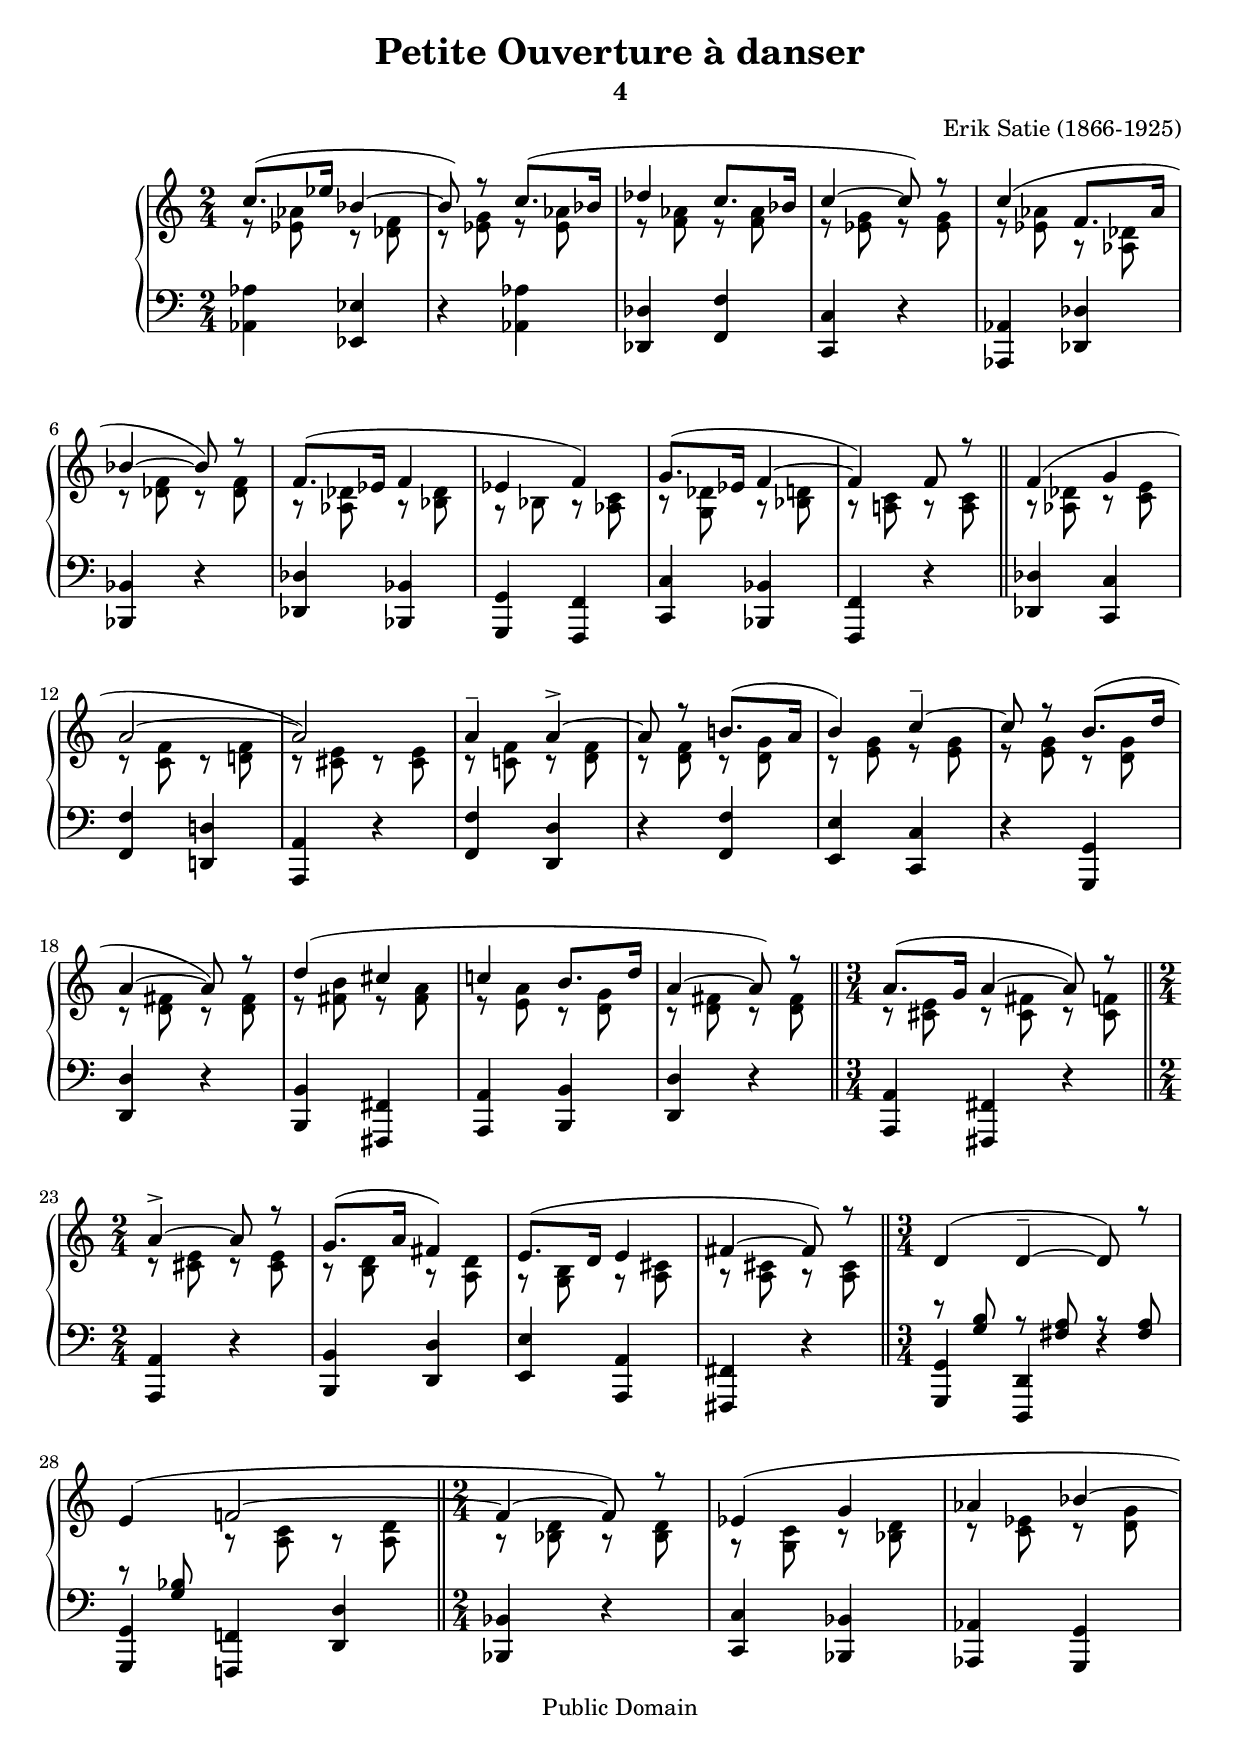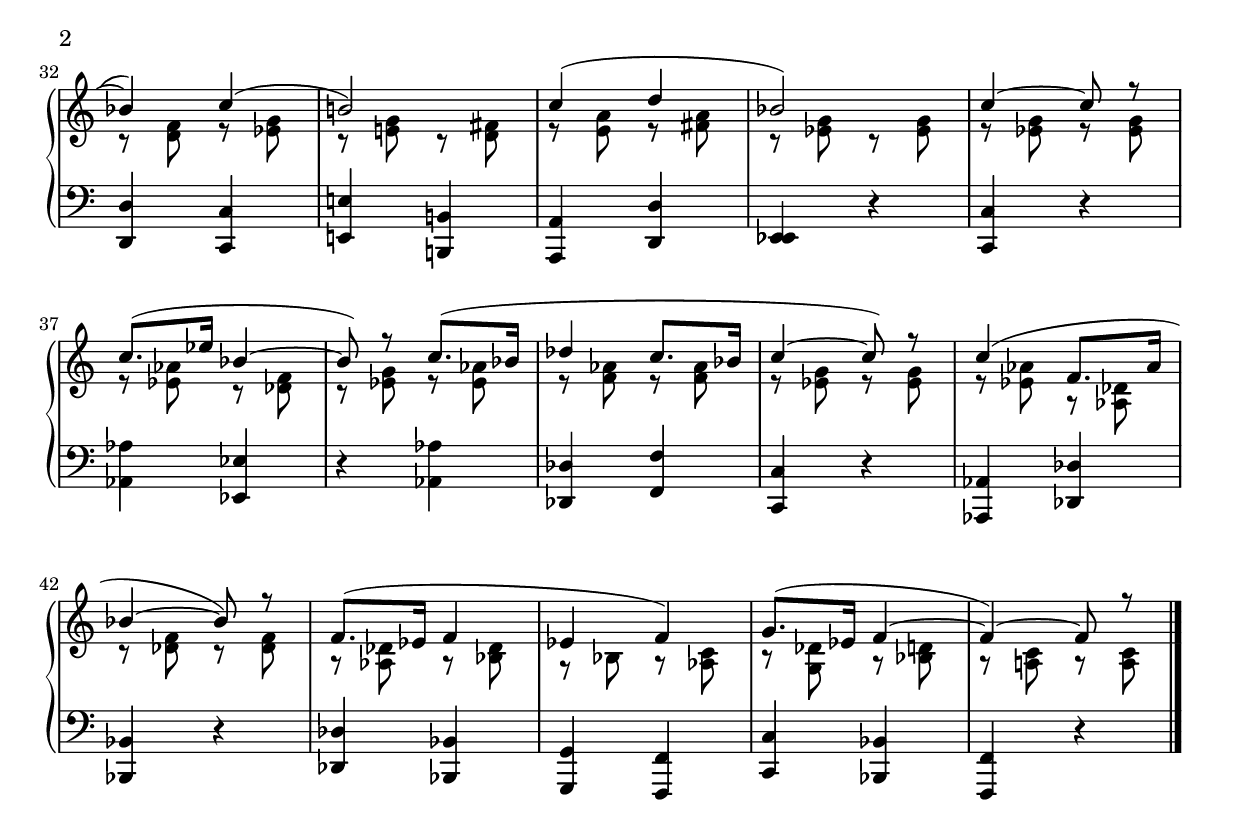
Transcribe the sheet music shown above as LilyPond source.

\header {
  title = "Petite Ouverture à danser"
  subtitle = "4"
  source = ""
  composer = "Erik Satie (1866-1925)"
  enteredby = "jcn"
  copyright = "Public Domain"
}

\version "2.5.13"

global =  {
  \key a \minor
  \time 2/4
  s2*10
  \bar "||"
  s2*11
  \bar "||"
  \time 3/4
  s2.
  \bar "||"
  \time 2/4
  s2*4
  \bar "||"
  \time 3/4
  s2.*2
  \bar "||"
  \time 2/4
  s2*18
  \bar "|."
}
  
i = \context Staff \relative c''{
  \context Voice = "i"
  \voiceOne

  c8.( es16 bes4 ~ |  bes8) r c8.( bes16 | des4 c8. bes16 | c4 ~  c8) r |
  c4( f,8. as16 | bes4 ~  bes8) r | f8.( es16 f4 | es  f) |
  g8.( es16 f4 ~ |  f) f8 r

  % Au mouvement
  f4 ( g | a2 ~ |  a) | a4-- a-> ~ | a8 r b!8.( a16 |  b4) c-- ~ |
  c8 r b8.( d16 | a4 ~  a8) r | d4( cis | c! b8. d16 | a4 ~  a8) r

  a8.( g16 a4 ~  a8) r |

  a4-> ~ a8 r | g8.( a16  fis4) | e8.( d16 e4 | fis ~  fis8) r

  d4( d-- ~  d8) r e4( f!2 ~ |

  f4 ~  f8) r | es4( g | as bes ~ |  bes) c( |  b!2) | c4( d |  bes2) | c4~ c8 r |
  
  % copy from begin: 1-10
  c8.( es16 bes4 ~ |  bes8) r c8.( bes16 | des4 c8. bes16 | c4 ~  c8) r |
  c4( f,8. as16 | bes4 ~  bes8) r | f8.( es16 f4 | es  f) |
%  g8.( es16 f4 ~ |  f) f8 r ?
  g8.( es16 f4 ~ |  f) ~ f8 r
  
}

ii = \context Staff \relative c'{
  \context Voice = "ii"
  \voiceTwo

  r8 <es as> r <des f> | r <es g> r <es as> | r <f as> r <f as> |
  r <es g> r <es g> | r <es as> r <as, des> | r <des f> r <des f> |
  r <as des> r <bes des> | r bes r <as c> | r <g des'> r <bes d> |
  r <a! c> r <a c>

  % Au movement
  r <as des> r <c e> | r <c f> r <d! f> | r <cis e> r <cis e> |
  r <c! f> r <d f> | r <d f> r <d g> | r <e g> r <e g> | r <e g> r <d g> |
  r <d fis> r <d fis> | r <fis b> r <fis a> | r <e a> r <d g> |
  r <d fis> r <d fis> |

  r <cis e> r <cis fis> r <cis f> |

  r <cis e> r <cis e> | r <b d> r <a d> | r <g b> r <a cis> |
  r <a cis> r <a cis> |

  \change Staff=bass\voiceOne
  r <g b> r <fis a> r <fis a> | r <g bes>
  \change Staff=treble\voiceTwo
  r <a c> r <a d> |

  r <bes d> r <bes d> | r <g c> r <bes d> | r <c es> r <d g> |
  r <d f> r <es g> | r <e! g> r <d fis> | r <e a> r <fis a> |
  r <es g> r <es g> | r <es g> r <es g> |

  
  % copy from begin: 1-10
  r8 <es as> r <des f> | r <es g> r <es as> | r <f as> r <f as> |
  r <es g> r <es g> | r <es as> r <as, des> | r <des f> r <des f> |
  r <as des> r <bes des> | r bes r <as c> | r <g des'> r <bes d> |
  r <a! c> r <a c>
 
}

lower = \context Staff  \relative c{
  \context Voice = "iii"

  <as as'>4 <es es'> | r <as as'> | <des, des'> <f f'> | <c c'> r |
  <as as'> <des des'> | <bes bes'> r | <des des'> <bes bes'> |
  <g g'> <f f'> | <c' c'> <bes bes'> | <f f'> r |

  % Au movement
  <des' des'> <c c'> | <f f'> <d! d'!> | <a a'> r | <f' f'> <d d'> |
  r <f f'> | <e e'> <c c'> | r <g g'> | <d' d'> r | <b b'> <fis fis'> |
  <a a'> <b b'> | <d d'> r |

  <a a'> <fis fis'> r |

  <a a'> r | <b b'> <d d'> | <e e'> <a, a'> | <fis fis'> r |

  <g g'> <d d'> r | <g g'> <f! f'!> <d' d'> |

  <bes bes'> r | <c c'>  <bes bes'> | <as as'> <g g'> | <d' d'> <c c'> |
  <e! e'!> <b! b'!> | <a a'> <d d'> | <es es> r | <c c'> r
  
  % copy from begin: 1-10
  <as' as'>4 <es es'> | r <as as'> | <des, des'> <f f'> | <c c'> r |
  <as as'> <des des'> | <bes bes'> r | <des des'> <bes bes'> |
  <g g'> <f f'> | <c' c'> <bes bes'> | <f f'> r |

}

\score {
    \context PianoStaff <<
	\context Staff = "treble" << 
	    \global 
	    \clef violin
	    \i
	    \ii
	>>
	\context Staff = "bass" <<
	    \global
	    \clef bass
	    \lower
	>>
    >>
    \layout {
	\context {
	    \Score
	    \override SpacingSpanner #'spacing-increment = #3
	}
    }
    \midi {
	\tempo 4 = 60
    }
}

%% Local Variables:
%% coding: utf-8
%% End:
